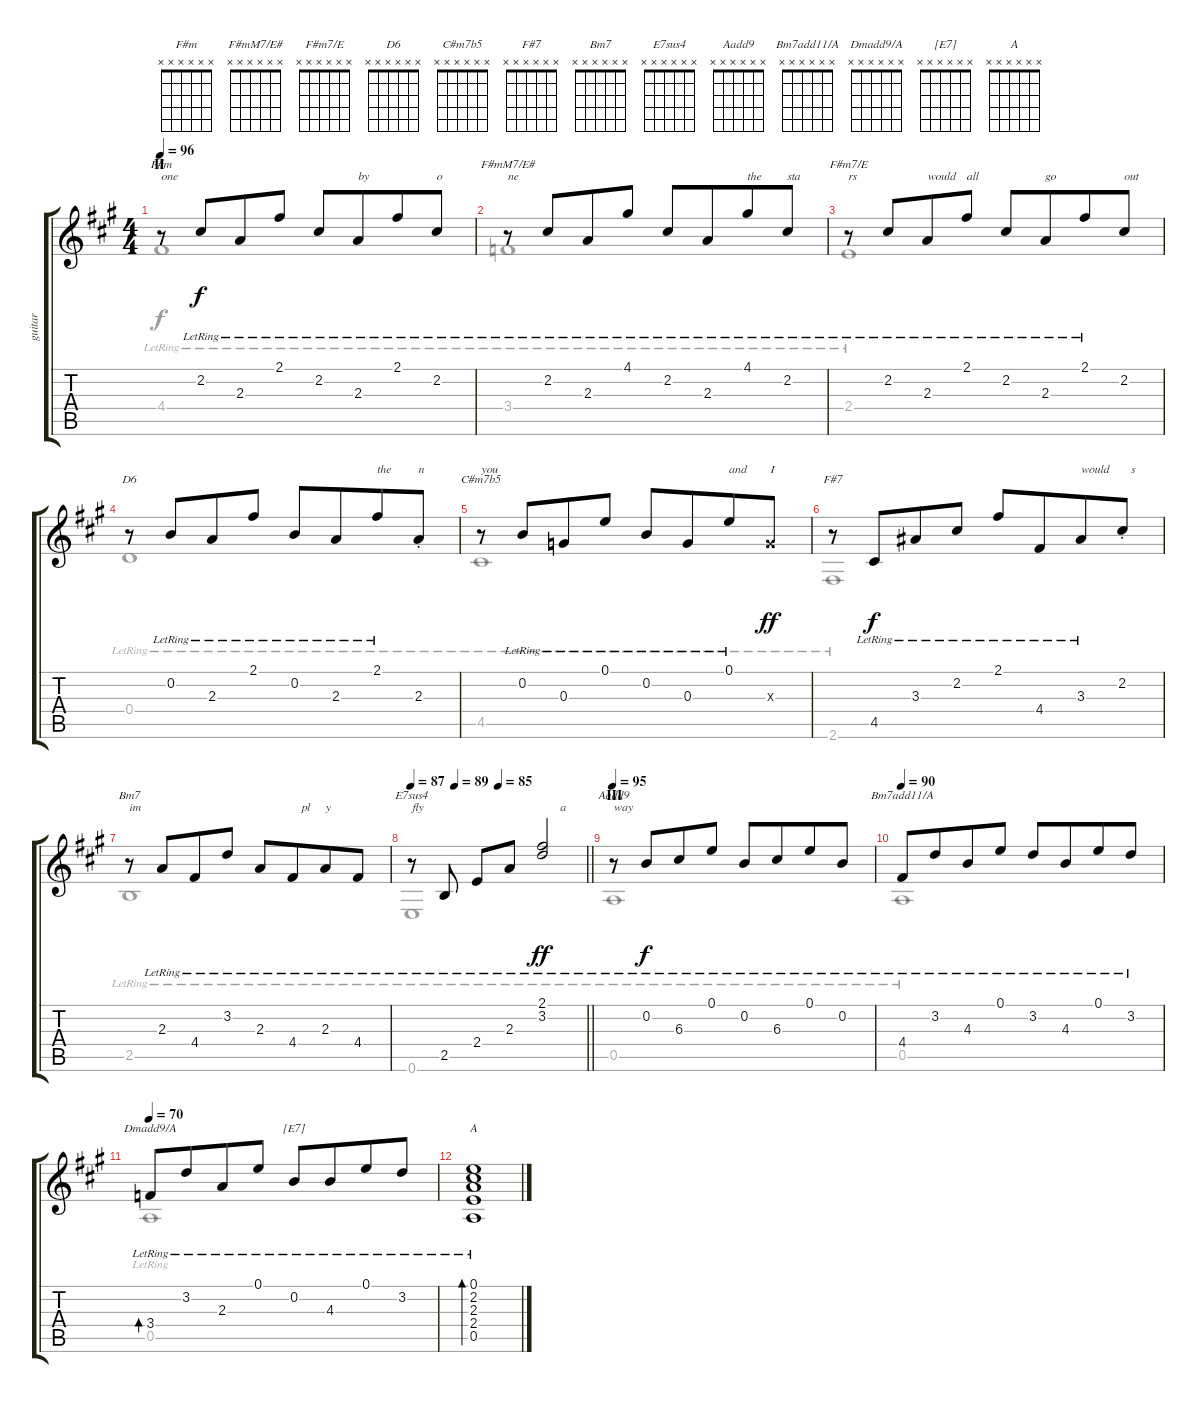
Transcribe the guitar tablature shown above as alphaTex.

\track ("guitar" "guitar") {instrument acousticguitarnylon}
\staff {score tabs}
\tuning (E4 B3 G3 D3 A2 E2) {hide}
\chord ("F#m" x x x x x x)
\chord ("F#mM7/E#" x x x x x x)
\chord ("F#m7/E" x x x x x x)
\chord ("D6" x x x x x x)
\chord ("C#m7b5" x x x x x x)
\chord ("F#7" x x x x x x)
\chord ("Bm7" x x x x x x)
\chord ("E7sus4" x x x x x x)
\chord ("Aadd9" x x x x x x)
\chord ("Bm7add11/A" x x x x x x)
\chord ("Dmadd9/A" x x x x x x)
\chord ("[E7]" x x x x x x)
\chord ("A" x x x x x x)
\voice
\ts (4 4)
\section ("" "II")
\tempo 96
\clef g2
\ks a
r.8{ch "F#m" txt "one" dy f} 2.2{lr}.8{beam merge} 2.3{lr}.8 2.1{lr}.8 2.2{lr}.8 2.3{lr}.8{txt "by" beam merge} 2.1{lr}.8 2.2{lr}.8{txt "o"} |
r.8{ch "F#mM7/E#" txt "ne"} 2.2{lr}.8{beam merge} 2.3{lr}.8 4.1{lr}.8 2.2{lr}.8 2.3{lr}.8{beam merge} 4.1{lr}.8{txt "the"} 2.2{lr}.8{txt "sta"} |
r.8{ch "F#m7/E" txt "rs"} 2.2{lr}.8{beam merge} 2.3{lr}.8{txt "would"} 2.1{lr}.8{txt "all"} 2.2{lr}.8 2.3{lr}.8{txt "go" beam merge} 2.1{lr}.8 2.2.8{txt "out"} |
r.8{ch "D6"} 0.2{lr}.8{beam merge} 2.3{lr}.8 2.1{lr}.8 0.2{lr}.8 2.3{lr}.8{beam merge} 2.1{lr}.8{txt "the"} 2.3{st}.8{txt "n"} |
r.8{ch "C#m7b5" txt "you"} 0.2{lr}.8{beam merge} 0.3{lr}.8 0.1{lr}.8 0.2{lr}.8 0.3{lr}.8{beam merge} 0.1{lr}.8{txt "and"} 0.3{x}.8{txt "I" dy ff} |
r.8{ch "F#7"} 4.5{lr}.8{dy f beam merge} 3.3{lr}.8 2.2{lr}.8 2.1{lr}.8 4.4{lr}.8{beam merge} 3.3{lr}.8{txt "would"} 2.2{st}.8{txt "   s"} |
r.8{ch "Bm7" txt "im"} 2.3{lr}.8{beam merge} 4.4{lr}.8 3.2{lr}.8 2.3{lr}.8 4.4{lr}.8{txt "   pl" beam merge} 2.3{lr}.8{txt "y"} 4.4{lr}.8 |
\tempo (89 0.25)
\tempo (85 0.5)
\tempo 87
\barLineRight lightlight
r.8{ch "E7sus4" txt "fly"} 2.5{lr}.8 2.4{lr}.8 2.3{lr}.8 (2.1 3.2{lr}).2{txt "      a" dy ff} |
\section ("" "III")
\tempo 95
r.8{ch "Aadd9" txt "way"} 0.2{lr}.8{dy f beam merge} 6.3{lr}.8 0.1{lr}.8 0.2{lr}.8 6.3{lr}.8{beam merge} 0.1{lr}.8 0.2{lr}.8 |
\tempo 90
4.4{lr}.8{ch "Bm7add11/A"} 3.2{lr}.8{beam merge} 4.3{lr}.8 0.1{lr}.8 3.2{lr}.8 4.3{lr}.8{beam merge} 0.1{lr}.8 3.2{lr}.8 |
\tempo 70
3.4{lr}.8{bd 60 ch "Dmadd9/A"} 3.2{lr}.8{beam merge} 2.3{lr}.8 0.1{lr}.8 0.2{lr}.8{ch "[E7]"} 4.3{lr}.8{beam merge} 0.1{lr}.8 3.2{lr}.8 |
(0.1{lr} 2.2{lr} 2.3{lr} 2.4{lr} 0.5{lr}).1{bd 240 ch "A"}
\voice
\clef g2
\ottava regular
\simile none
\ks a
4.4{lr}.1{dy f} |
3.4{lr}.1 |
2.4{lr}.1 |
0.4{lr}.1 |
4.5{lr}.1 |
2.6{lr}.1 |
2.5{lr}.1 |
\barLineRight lightlight
0.6{lr}.1 |
0.5{lr}.1 |
0.5{lr}.1 |
0.5{lr}.1 |
